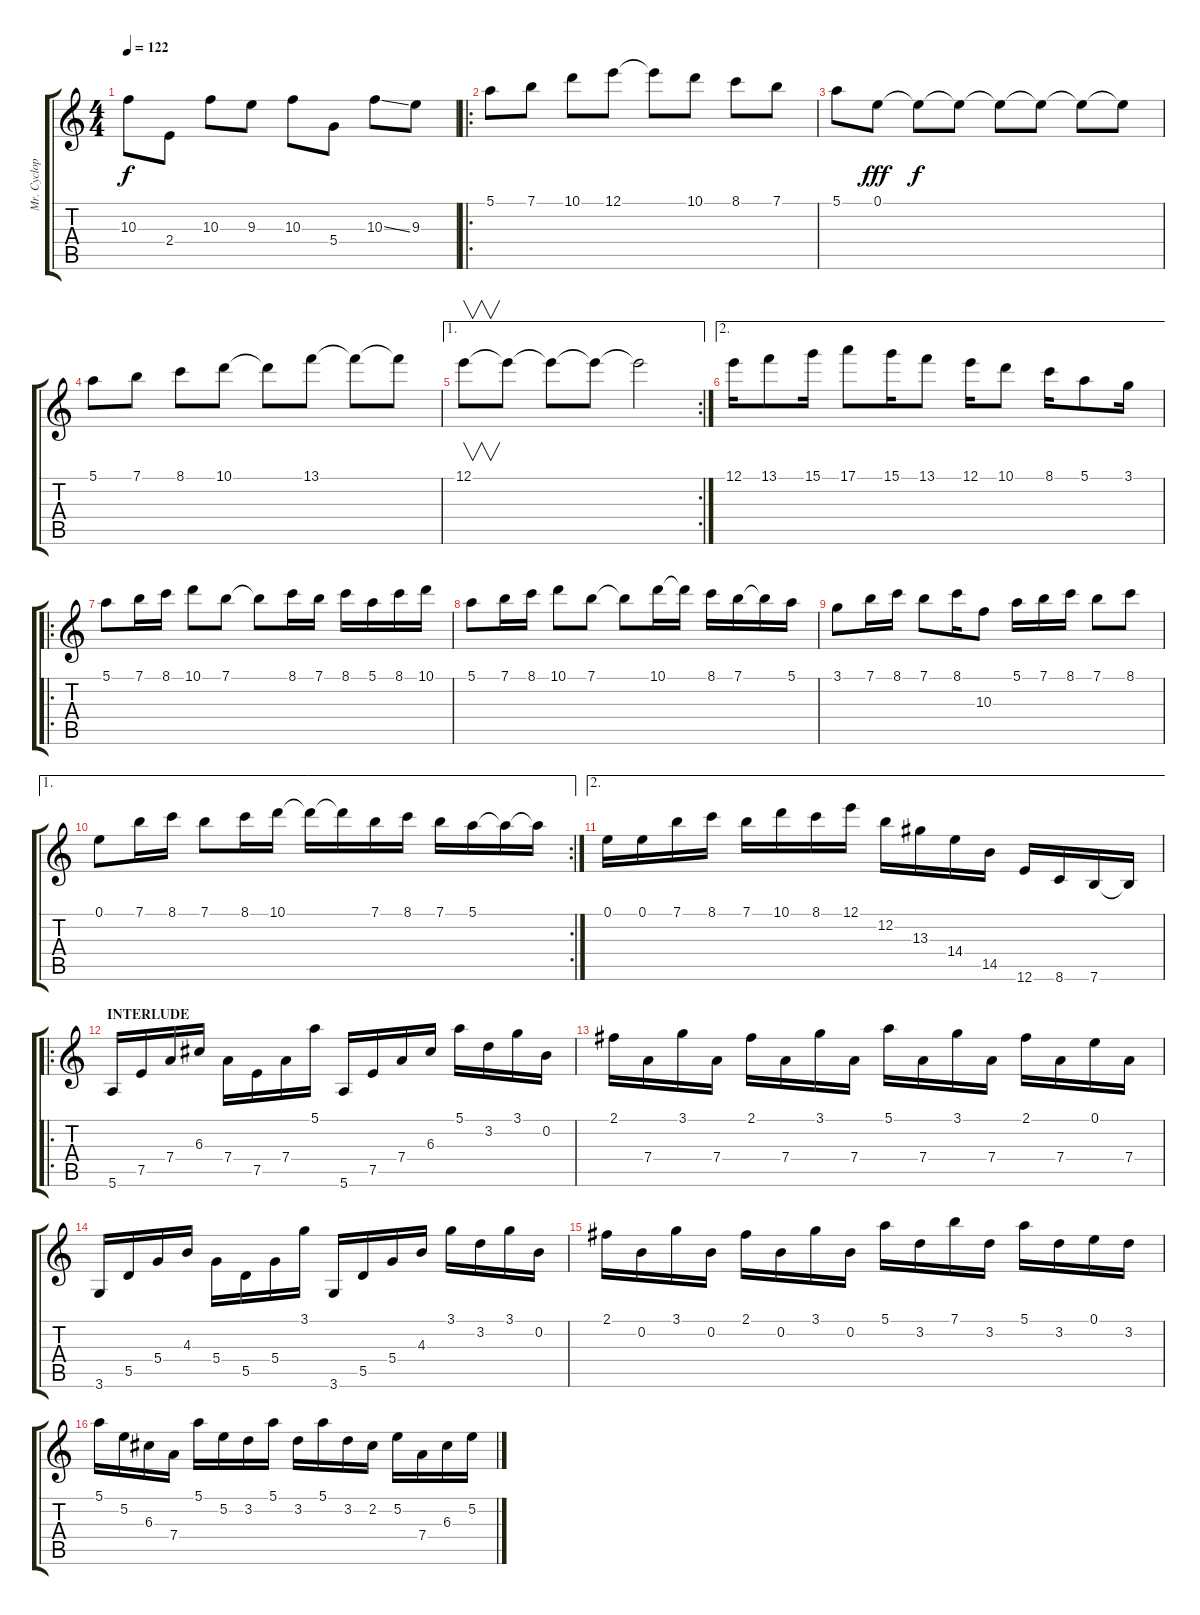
\track ("Mr. Cyclop" "Mr. Cyclop") {instrument overdrivenguitar}
\staff {score tabs}
\tuning (E4 B3 G3 D3 A2 E2) {hide}
\ts (4 4)
\tempo 122
\clef g2
\ks c
10.3{t}.8{dy f} 2.4.8 10.3.8 9.3.8 10.3.8 5.4.8 10.3{ss}.8 9.3.8 |
\ro
5.1.8{volume 16 instrument overdrivenguitar} 7.1.8 10.1.8 12.1.8 12.1{t}.8 10.1.8 8.1.8 7.1.8 |
5.1.8 0.1.8{dy fff} 0.1{t}.8{dy f} 0.1{t}.8 0.1{t}.8 0.1{t}.8 0.1{t}.8 0.1{t}.8 |
5.1.8 7.1.8 8.1.8 10.1.8 10.1{t}.8 13.1.8 13.1{t}.8 13.1{t}.8 |
\ae 1
\rc 2
12.1.8{v} 12.1{t}.8 12.1{t}.8 12.1{t}.8 12.1{t}.2 |
\ae 2
12.1.16 13.1.8 15.1.16 17.1.8 15.1.16 13.1.8 12.1.16 10.1.8 8.1.16 5.1.8 3.1.16 |
\ro
5.1.8 7.1.16 8.1.16 10.1.8 7.1.8 7.1{t}.8 8.1.16 7.1.16 8.1.16 5.1.16 8.1.16 10.1.16 |
5.1.8 7.1.16 8.1.16 10.1.8 7.1.8 7.1{t}.8 10.1.16 10.1{t}.16 8.1.16 7.1.16 7.1{t}.16 5.1.16 |
3.1.8 7.1.16 8.1.16 7.1.8 8.1.16 10.3.8 5.1.16 7.1.16 8.1.16 7.1.8 8.1.8 |
\ae 1
\rc 2
0.1.8 7.1.16 8.1.16 7.1.8 8.1.16 10.1.16 10.1{t}.16 10.1{t}.16 7.1.16 8.1.16 7.1.16 5.1.16 5.1{t}.16 5.1{t}.16 |
\ae 2
0.1.16 0.1.16 7.1.16 8.1.16 7.1.16 10.1.16 8.1.16 12.1.16 12.2.16 13.3.16 14.4.16 14.5.16 12.6.16 8.6.16 7.6.16 7.6{t}.16 |
\ro
\section ("" "INTERLUDE")
5.6.16{volume 14} 7.5.16 7.4.16 6.3.16 7.4.16 7.5.16 7.4.16 5.1.16 5.6.16 7.5.16 7.4.16 6.3.16 5.1.16 3.2.16 3.1.16 0.2.16 |
2.1.16 7.4.16 3.1.16 7.4.16 2.1.16 7.4.16 3.1.16 7.4.16 5.1.16 7.4.16 3.1.16 7.4.16 2.1.16 7.4.16 0.1.16 7.4.16 |
3.6.16 5.5.16 5.4.16 4.3.16 5.4.16 5.5.16 5.4.16 3.1.16 3.6.16 5.5.16 5.4.16 4.3.16 3.1.16 3.2.16 3.1.16 0.2.16 |
2.1.16 0.2.16 3.1.16 0.2.16 2.1.16 0.2.16 3.1.16 0.2.16 5.1.16 3.2.16 7.1.16 3.2.16 5.1.16 3.2.16 0.1.16 3.2.16 |
5.1.16 5.2.16 6.3.16 7.4.16 5.1.16 5.2.16 3.2.16 5.1.16 3.2.16 5.1.16 3.2.16 2.2.16 5.2.16 7.4.16 6.3.16 5.2.16
